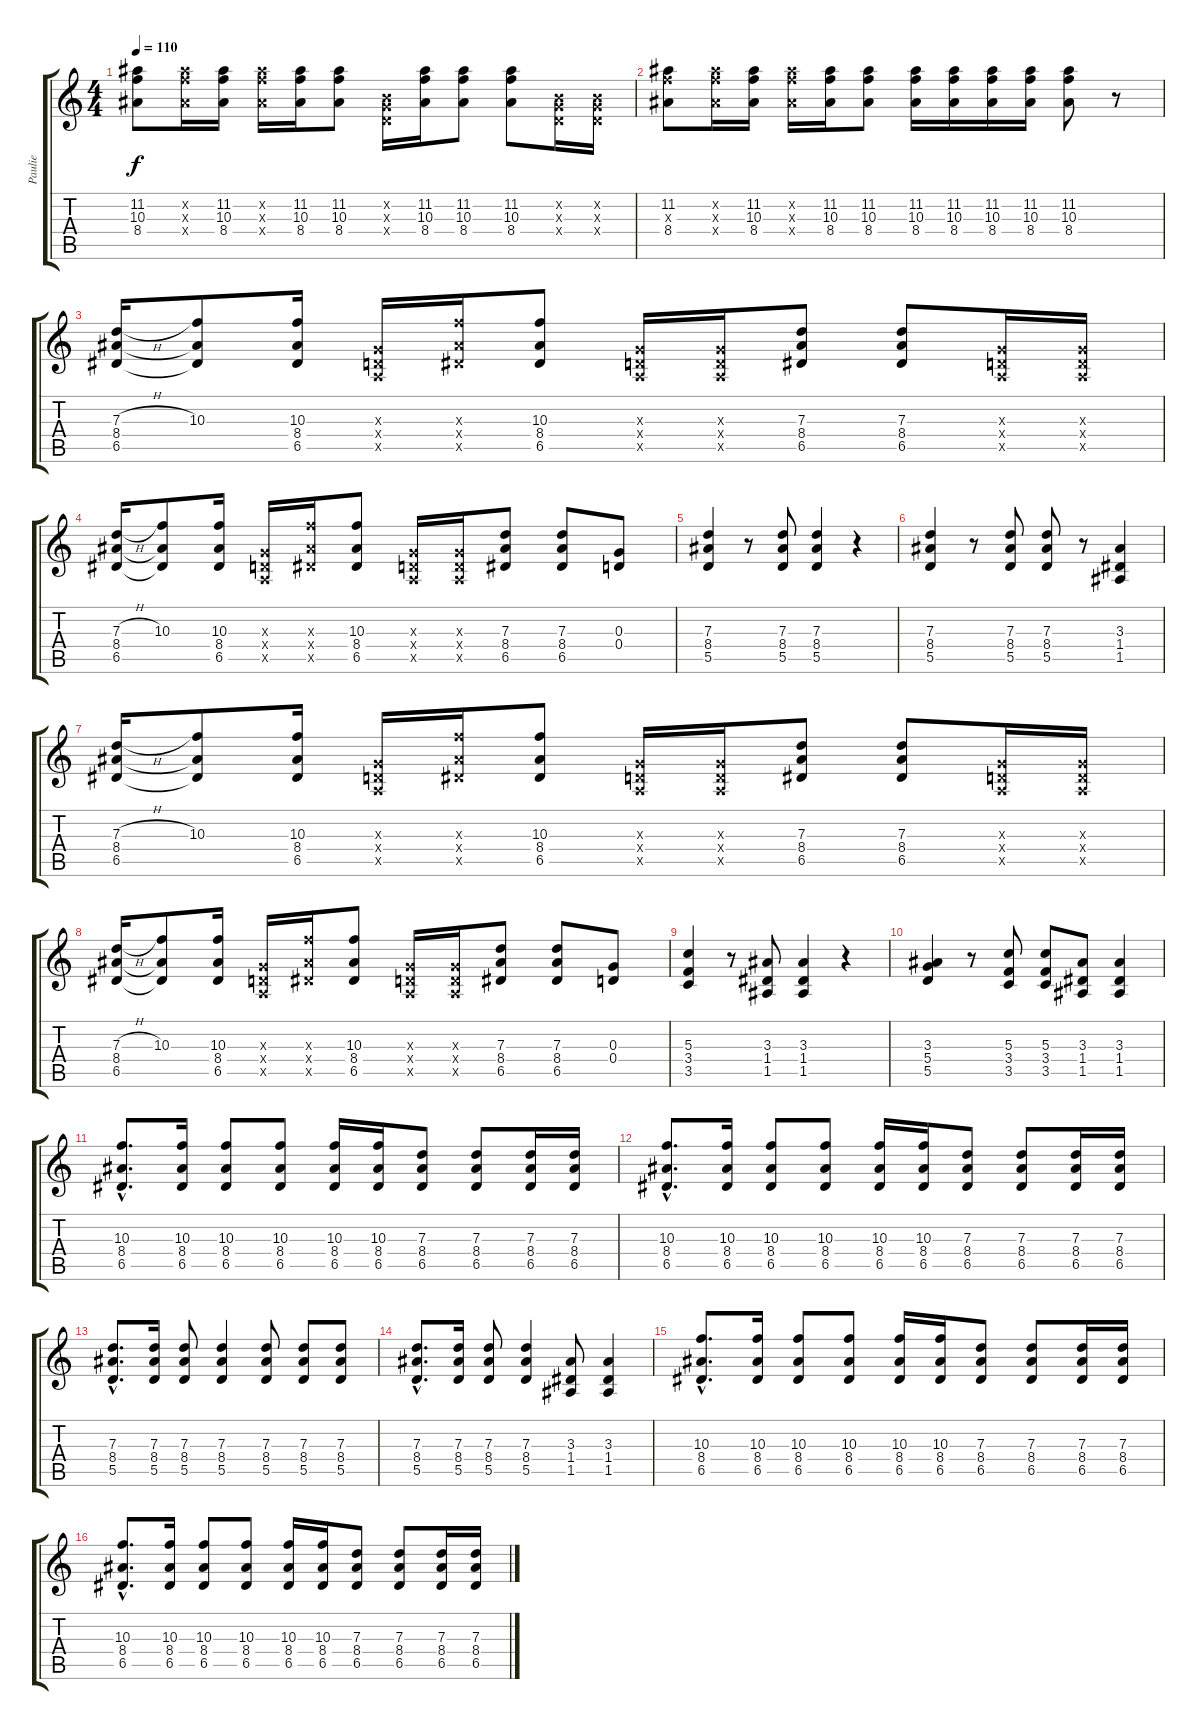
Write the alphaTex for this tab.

\track ("Paulie" "Paulie") {instrument distortionguitar}
\staff {score tabs}
\tuning (E4 B3 G3 D3 A2 E2) {hide}
\ts (4 4)
\tempo 110
\clef g2
\ks c
(11.2 10.3 8.4).8{dy f} (11.2{x} 10.3{x} 8.4{x}).16 (11.2 10.3 8.4).16 (11.2{x} 10.3{x} 8.4{x}).16 (11.2 10.3 8.4).16 (11.2 10.3 8.4).8 (0.2{x} 0.3{x} 0.4{x}).16 (11.2 10.3 8.4).16 (11.2 10.3 8.4).8 (11.2 10.3 8.4).8 (0.2{x} 0.3{x} 0.4{x}).16 (0.2{x} 0.3{x} 0.4{x}).16 |
(11.2 10.3{x} 8.4).8 (11.2{x} 10.3{x} 8.4{x}).16 (11.2 10.3 8.4).16 (11.2{x} 10.3{x} 8.4{x}).16 (11.2 10.3 8.4).16 (11.2 10.3 8.4).8 (11.2 10.3 8.4).16 (11.2 10.3 8.4).16 (11.2 10.3 8.4).16 (11.2 10.3 8.4).16 (11.2 10.3 8.4).8 r.8 |
(7.3{h} 8.4 6.5).16 (10.3 8.4{t} 6.5{t}).8 (10.3 8.4 6.5).16 (0.3{x} 0.4{x} 0.5{x}).16 (10.3{x} 8.4{x} 6.5{x}).16 (10.3 8.4 6.5).8 (0.3{x} 0.4{x} 0.5{x}).16 (0.3{x} 0.4{x} 0.5{x}).16 (7.3 8.4 6.5).8 (7.3 8.4 6.5).8 (0.3{x} 0.4{x} 0.5{x}).16 (0.3{x} 0.4{x} 0.5{x}).16 |
(7.3{h} 8.4 6.5).16 (10.3 8.4{t} 6.5{t}).8 (10.3 8.4 6.5).16 (0.3{x} 0.4{x} 0.5{x}).16 (10.3{x} 8.4{x} 6.5{x}).16 (10.3 8.4 6.5).8 (0.3{x} 0.4{x} 0.5{x}).16 (0.3{x} 0.4{x} 0.5{x}).16 (7.3 8.4 6.5).8 (7.3 8.4 6.5).8 (0.3 0.4).8 |
(7.3 8.4 5.5).4 r.8 (7.3 8.4 5.5).8 (7.3 8.4 5.5).4 r.4 |
(7.3 8.4 5.5).4 r.8 (7.3 8.4 5.5).8 (7.3 8.4 5.5).8 r.8 (3.3 1.4 1.5).4 |
(7.3{h} 8.4 6.5).16 (10.3 8.4{t} 6.5{t}).8 (10.3 8.4 6.5).16 (0.3{x} 0.4{x} 0.5{x}).16 (10.3{x} 8.4{x} 6.5{x}).16 (10.3 8.4 6.5).8 (0.3{x} 0.4{x} 0.5{x}).16 (0.3{x} 0.4{x} 0.5{x}).16 (7.3 8.4 6.5).8 (7.3 8.4 6.5).8 (0.3{x} 0.4{x} 0.5{x}).16 (0.3{x} 0.4{x} 0.5{x}).16 |
(7.3{h} 8.4 6.5).16 (10.3 8.4{t} 6.5{t}).8 (10.3 8.4 6.5).16 (0.3{x} 0.4{x} 0.5{x}).16 (10.3{x} 8.4{x} 6.5{x}).16 (10.3 8.4 6.5).8 (0.3{x} 0.4{x} 0.5{x}).16 (0.3{x} 0.4{x} 0.5{x}).16 (7.3 8.4 6.5).8 (7.3 8.4 6.5).8 (0.3 0.4).8 |
(5.3 3.4 3.5).4 r.8 (3.3 1.4 1.5).8 (3.3 1.4 1.5).4 r.4 |
(3.3 5.4 5.5).4 r.8 (5.3 3.4 3.5).8 (5.3 3.4 3.5).8 (3.3 1.4 1.5).8 (3.3 1.4 1.5).4 |
(10.3{hac} 8.4{hac} 6.5{hac}).8{d} (10.3 8.4 6.5).16 (10.3 8.4 6.5).8 (10.3 8.4 6.5).8 (10.3 8.4 6.5).16 (10.3 8.4 6.5).16 (7.3 8.4 6.5).8 (7.3 8.4 6.5).8 (7.3 8.4 6.5).16 (7.3 8.4 6.5).16 |
(10.3{hac} 8.4{hac} 6.5{hac}).8{d} (10.3 8.4 6.5).16 (10.3 8.4 6.5).8 (10.3 8.4 6.5).8 (10.3 8.4 6.5).16 (10.3 8.4 6.5).16 (7.3 8.4 6.5).8 (7.3 8.4 6.5).8 (7.3 8.4 6.5).16 (7.3 8.4 6.5).16 |
(7.3{hac} 8.4{hac} 5.5{hac}).8{d} (7.3 8.4 5.5).16 (7.3 8.4 5.5).8 (7.3 8.4 5.5).4 (7.3 8.4 5.5).8 (7.3 8.4 5.5).8 (7.3 8.4 5.5).8 |
(7.3{hac} 8.4{hac} 5.5{hac}).8{d} (7.3 8.4 5.5).16 (7.3 8.4 5.5).8 (7.3 8.4 5.5).4 (3.3 1.4 1.5).8 (3.3 1.4 1.5).4 |
(10.3{hac} 8.4{hac} 6.5{hac}).8{d} (10.3 8.4 6.5).16 (10.3 8.4 6.5).8 (10.3 8.4 6.5).8 (10.3 8.4 6.5).16 (10.3 8.4 6.5).16 (7.3 8.4 6.5).8 (7.3 8.4 6.5).8 (7.3 8.4 6.5).16 (7.3 8.4 6.5).16 |
(10.3{hac} 8.4{hac} 6.5{hac}).8{d} (10.3 8.4 6.5).16 (10.3 8.4 6.5).8 (10.3 8.4 6.5).8 (10.3 8.4 6.5).16 (10.3 8.4 6.5).16 (7.3 8.4 6.5).8 (7.3 8.4 6.5).8 (7.3 8.4 6.5).16 (7.3 8.4 6.5).16
